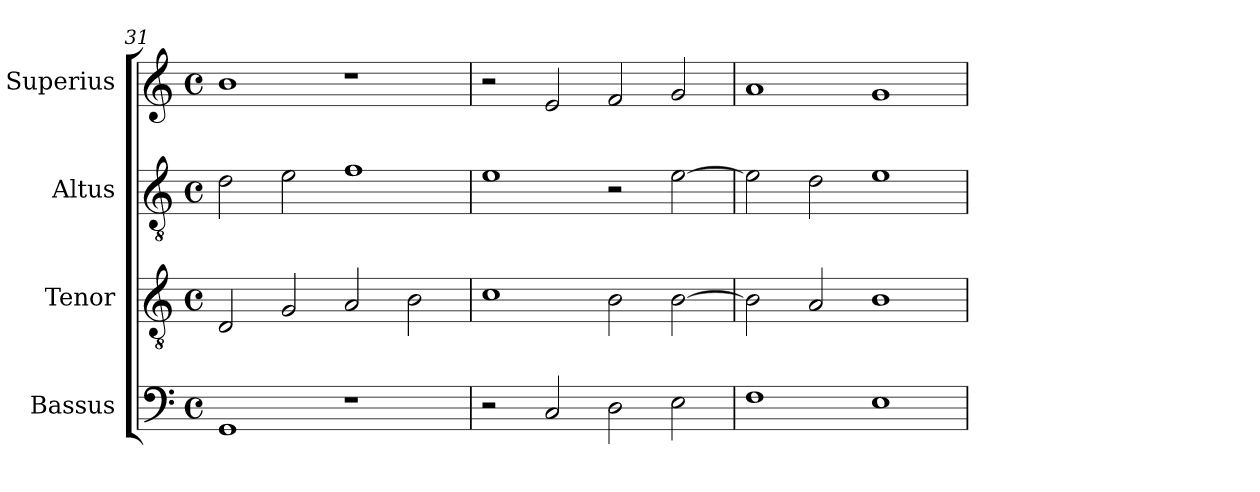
**kern	**kern	**kern	**kern
*part4	*part3	*part2	*part1
*staff4	*staff3	*staff2	*staff1
*I"Bassus	*I"Tenor	*I"Altus	*I"Superius
*I'B.	*I'T.	*I'T.	*I'S.
*clefF4	*clefGv2	*clefGv2	*clefG2
*	*ITrd7c12	*ITrd7c12	*
*k[]	*k[]	*k[]	*k[]
*C:	*C:	*C:	*C:
*M4/4	*M4/4	*M4/4	*M4/4
*met(c)	*met(c)	*met(c)	*met(c)
=31	=31	=31	=31
1GGi	2DDi/	2Di\	1bi
.	2GGi/	2Ei\	.
1r	2AAi/	1Fi	1r
.	2BBi\	.	.
=32	=32	=32	=32
2r	1Ci	1Ei	2r
2Ci/	.	.	2ei/
2Di\	2BBi\	2r	2fi/
2Ei\	[>2BBi\	[>2Ei\	2gi/
=33	=33	=33	=33
1Fi	2BBi\]	2Ei\]	1ai
.	2AAi/	2Di\	.
1Ei	1BBi	1Ei	1gi
=	=	=	=
*-	*-	*-	*-
